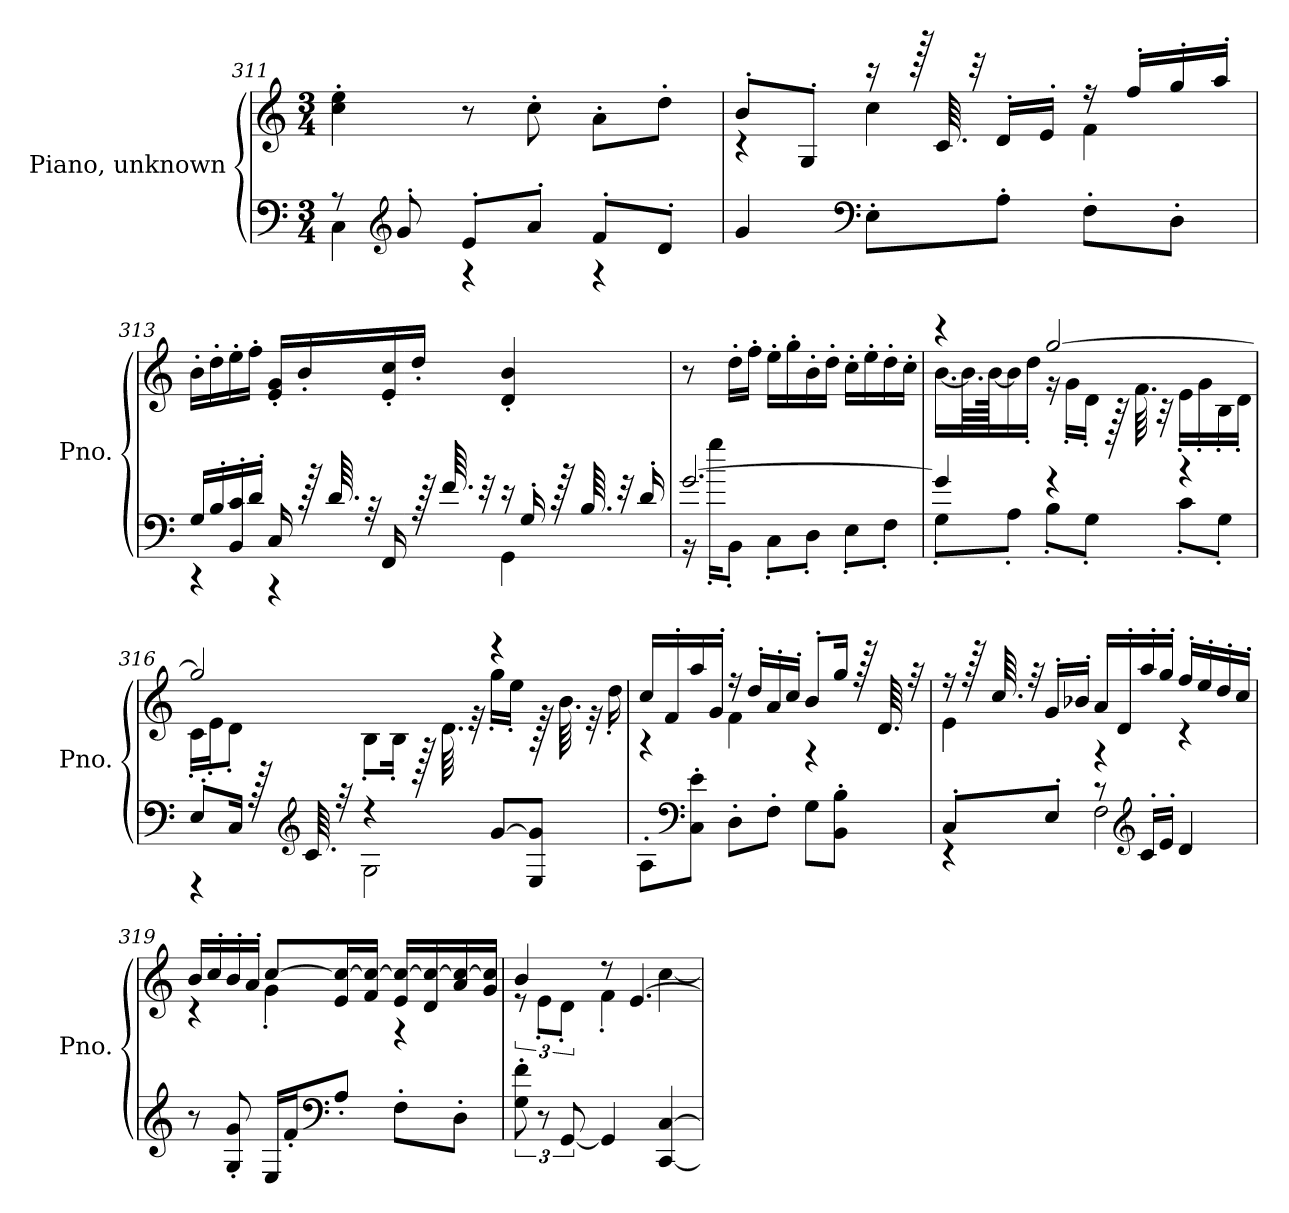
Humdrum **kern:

**kern	**kern
*part1	*part1
*staff2	*staff1
*I"Piano, unknown	*
*I'Pno.	*
*clefF4	*clefG2
*k[]	*k[]
*M3/4	*M3/4
=311	=311
*^	*
8r	4C\	4cc\' 4ee\'
*clefG2	*	*
8g'/	.	.
8e'/L	4r	8r
8a'/J	.	8cc'\
8f'/L	4r	8a'\L
8d'/J	.	8dd'\J
*v	*v	*
=312	=312
*	*^
4g/	8b'/L	4r
.	8G'/J	.
*clefF4	*	*
8E'\L	16r	4cc\
.	128r	.
.	64.c/	.
.	32r	.
8A'\J	16d'/LL	.
.	16e'/JJ	.
8F'\L	16r	4f\
.	16ff'/LL	.
8D'\J	16gg'/	.
.	16aa'/JJ	.
*	*v	*v
!!LO:LB:g=z
=313	=313
*^	*
16G/LL	4r	16b'\LL
16B'/	.	16dd'\
16BB/' 16c/'	.	16ee'\
16d'/JJ	.	16ff'\JJ
16C/	4r	16e/' 16g/'LL
128r	.	16b'/
64.d/	.	.
32r	.	.
16FF/	.	16e/' 16cc/'
128r	.	16dd'/JJ
64.f/	.	.
32r	.	.
16r	4GG\	4d/' 4b/'
16G'/	.	.
128r	.	.
64.B/	.	.
32r	.	.
16d'/	.	.
=314	=314	=314
[2.g/	16r	8r
.	16gg'\KL	.
.	8BB'\J	16dd'\LL
.	.	16ff'\JJ
.	8C'\L	16ee'\LL
.	.	16gg'\
.	8D'\J	16b'\
.	.	16dd'\JJ
.	8E'\L	16cc'\LL
.	.	16ee'\
.	8F'\J	16dd'\
.	.	16cc'\JJ
!!LO:LB:g=z
=315	=315	=315
*	*	*^
4g/]	8G'\L	4r	[16.b\LL
.	.	.	64.b\LL]
.	.	.	[128b\JJK
.	8A'\J	.	16b\]
.	.	.	16dd'\JJ
4r	8B'\L	[2gg/	16r
.	.	.	16g'\LL
.	8G'\J	.	16d'\JJ
.	.	.	128r
.	.	.	64.f\
.	.	.	32r
4r	8c'\L	.	16e'\LL
.	.	.	16g'\
.	8G'\J	.	16B'\
.	.	.	16d'\JJ
=316	=316	=316	=316
8E'/L	4r	2gg/]	16c'\LL
.	.	.	16e'\J
16C/Jk	.	.	8d'\J
128r	.	.	.
*clefG2	*	*	*
64.c/	.	.	.
32r	.	.	.
4r	2G\	.	8B'\L
.	.	.	16B'\Jk
.	.	.	128r
.	.	.	64.d\
.	.	.	32r
[8g/L	.	4r	16gg'\LL
.	.	.	16ee'\JJ
8E/ 8g/]J	.	.	128r
.	.	.	64.b\
.	.	.	32r
.	.	.	16dd'\
*v	*v	*	*
!!LO:LB:g=z	!!
=317	=317	=317
8A'\L	16cc/LL	4r
.	16f'/	.
*clefF4	*	*
8C\' 8e\'J	16aa/	.
.	16g'/JJ	.
8D'\L	16r	4f\
.	16dd'/LL	.
8F'\J	16a'/	.
.	16cc'/JJ	.
8G\L	8b'/L	4r
8BB\' 8B\'J	16gg/Jk	.
.	128r	.
.	64.d/	.
.	32r	.
=318	=318	=318
*^	*	*
8C'/L	4r	16r	4e\
.	.	128r	.
.	.	64.cc/	.
.	.	32r	.
8E'/J	.	16g'/LL	.
.	.	16b-X'/JJ	.
8r	2F\	16a/LL	4r
.	.	16d'/	.
*clefG2	*	*	*
16c'/LL	.	16aa'/	.
16e'/JJ	.	16gg'/JJ	.
4d/	.	16ff'/LL	4r
.	.	16ee'/	.
.	.	16dd'/	.
.	.	16cc'/JJ	.
*v	*v	*	*
!!LO:LB:g=z	!!
=319	=319	=319
8r	16b/LL	4r
.	16cc'/	.
8G/' 8g/'	16b'/	.
.	16a'/JJ	.
16E/LL	[8cc/L	4g'\
16f'/J	.	.
*clefF4	*	*
8A'/J	16e/ 16cc/_L	.
.	16f/ 16cc/_JJ	.
8F'\L	16e/ 16cc/_LL	4r
.	16d/ 16cc/_	.
8D'\J	16a/ 16cc/_	.
.	16g/ 16cc/]JJ	.
=320	=320	=320
12G\' 12f\'	4b/	12r
12r	.	12e'\L
[12GG/	.	12d'\J
4GG/]	8r	4f'\
.	[4.e/	.
[4CC/ [4C/	.	[4cc\
*	*v	*v
=	=
*-	*-
